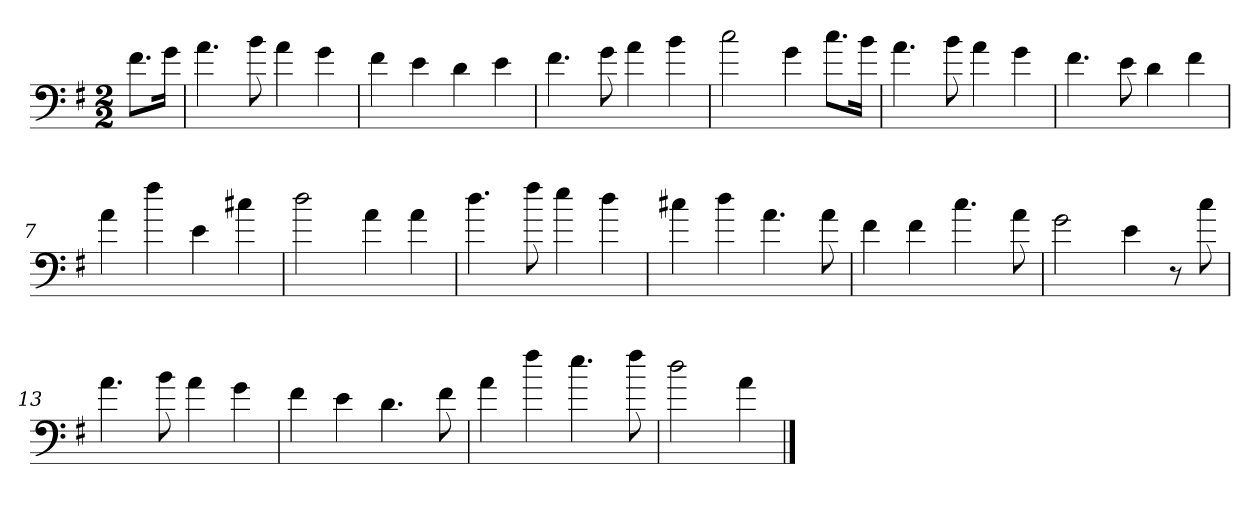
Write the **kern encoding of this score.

**kern
*part1
*staff1
*clefF4
*k[f#]
*M2/2
=
8.f#\L
16g\Jk
=1
4.a
8b
4a
4g
=2
4f#
4e
4d
4e
=3
4.f#
8g
4a
4b
=4
2cc
4g
8.cc\L
16b\Jk
=5
4.a
8b
4a
4g
=6
4.f#
8e
4d
4f#
=7
4a
4ff#
4e
4cc#X
=8
2dd
4a
4a
=9
4.dd
8ff#
4ee
4dd
=10
4cc#X
4dd
4.a
8a
=11
4f#
4f#
4.cc
8a
=12
2g
4e
8r
8cc
=13
4.a
8b
4a
4g
=14
4f#
4e
4.d
8f#
=15
4a
4ff#
4.ee
8ff#
=16
2dd
4a
==
*-
